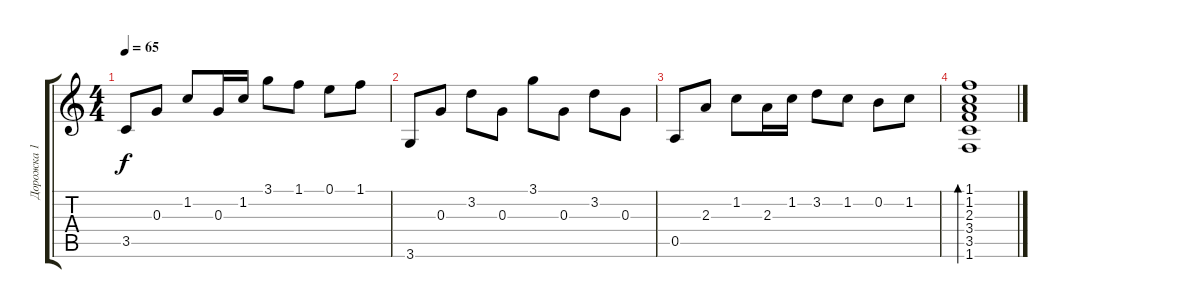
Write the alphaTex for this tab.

\track ("Дорожка 1" "Дорожка 1") {instrument acousticguitarsteel}
\staff {score tabs}
\tuning (E4 B3 G3 D3 A2 E2) {hide}
\ts (4 4)
\tempo 65
\clef g2
\ks c
3.5.8{dy f} 0.3.8 1.2.8 0.3.16 1.2.16 3.1.8 1.1.8 0.1.8 1.1.8 |
3.6.8 0.3.8 3.2.8 0.3.8 3.1.8 0.3.8 3.2.8 0.3.8 |
0.5.8 2.3.8 1.2.8 2.3.16 1.2.16 3.2.8 1.2.8 0.2.8 1.2.8 |
(1.1 1.2 2.3 3.4 3.5 1.6).1{bd 60}
